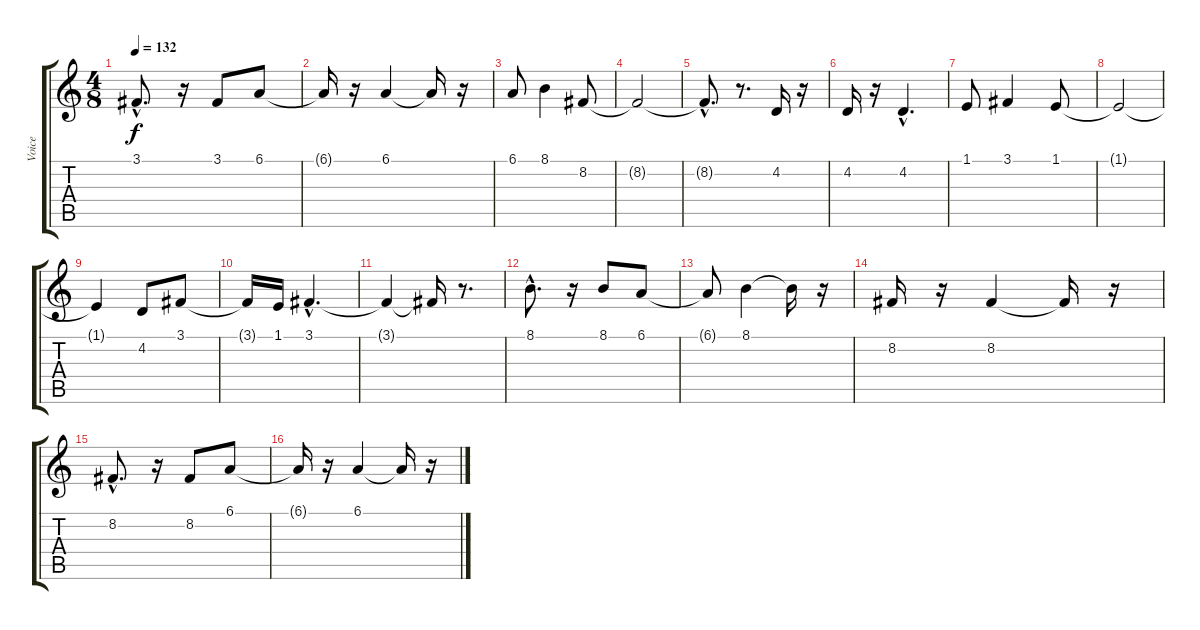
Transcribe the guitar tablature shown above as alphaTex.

\track ("Voice" "Voice") {instrument tenorsax}
\staff {score tabs}
\tuning (Eb4 Bb3 Gb3 Db3 Ab2 Eb2) {hide}
\ts (4 8)
\tempo 132
\clef g2
\ks c
3.1{hac}.8{d dy f} r.16 3.1.8 6.1.8 |
6.1{t}.16 r.16 6.1.4 6.1{t}.16 r.16 |
6.1.8 8.1.4 8.2.8 |
8.2{t}.2 |
8.2{hac t}.8{d} r.8{d} 4.2.16 r.16 |
4.2.16 r.16 4.2{hac}.4{d} |
1.1.8 3.1.4 1.1.8 |
1.1{t}.2 |
1.1{t}.4 4.2.8 3.1.8 |
3.1{t}.16 1.1.16 3.1{hac}.4{d} |
3.1{t}.4 3.1{t}.16 r.8{d} |
8.1{hac}.8{d} r.16 8.1.8 6.1.8 |
6.1{t}.8 8.1.4 8.1{t}.16 r.16 |
8.2.16 r.16 8.2.4 8.2{t}.16 r.16 |
8.2{hac}.8{d} r.16 8.2.8 6.1.8 |
6.1{t}.16 r.16 6.1.4 6.1{t}.16 r.16
